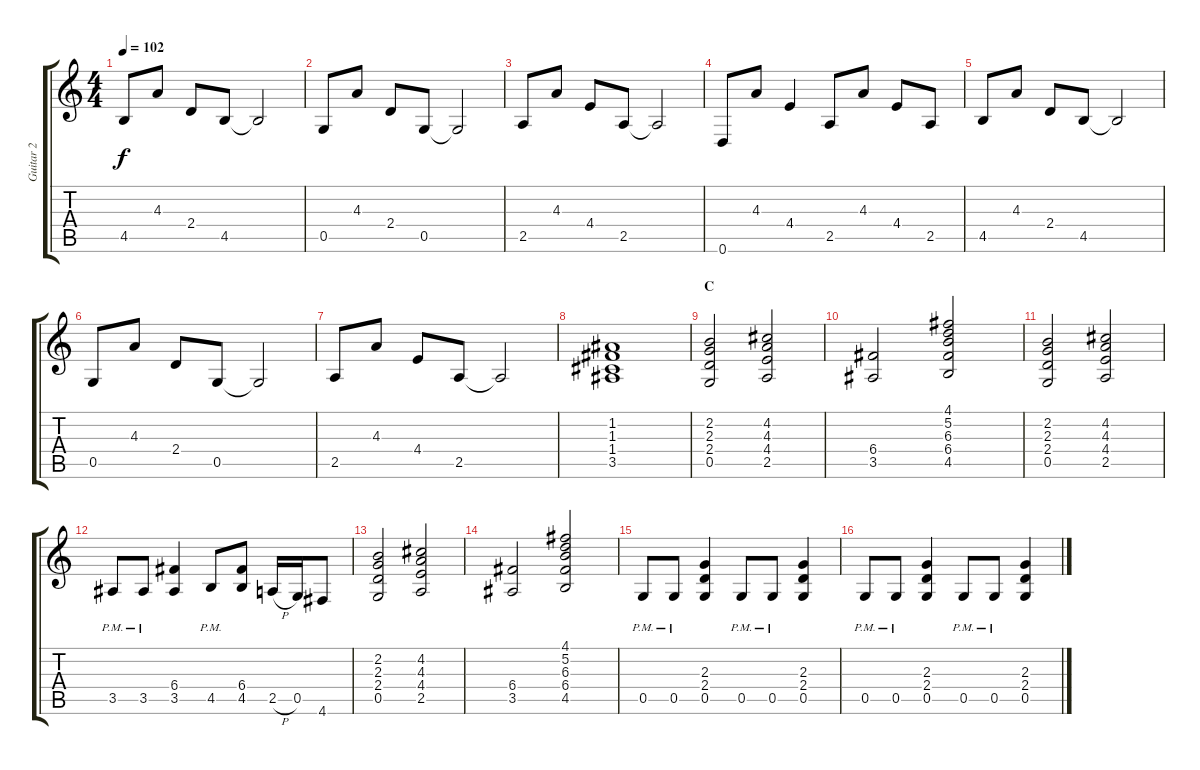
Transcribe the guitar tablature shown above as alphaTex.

\track ("Guitar 2" "Guitar 2") {instrument distortionguitar}
\staff {score tabs}
\tuning (D4 A3 F3 C3 G2 D2) {hide}
\ts (4 4)
\tempo 102
\clef g2
\ks c
4.5.8{dy f} 4.3.8 2.4.8 4.5.8 4.5{t}.2 |
0.5.8 4.3.8 2.4.8 0.5.8 0.5{t}.2 |
2.5.8 4.3.8 4.4.8 2.5.8 2.5{t}.2 |
0.6.8 4.3.8 4.4.4 2.5.8 4.3.8 4.4.8 2.5.8 |
4.5.8 4.3.8 2.4.8 4.5.8 4.5{t}.2 |
0.5.8 4.3.8 2.4.8 0.5.8 0.5{t}.2 |
2.5.8 4.3.8 4.4.8 2.5.8 2.5{t}.2 |
(1.2 1.3 1.4 3.5).1 |
\section ("" "C")
(2.2 2.3 2.4 0.5).2 (4.2 4.3 4.4 2.5).2 |
(6.4 3.5).2 (4.1 5.2 6.3 6.4 4.5).2 |
(2.2 2.3 2.4 0.5).2 (4.2 4.3 4.4 2.5).2 |
3.5{pm}.8 3.5{pm}.8 (6.4 3.5).4 4.5{pm}.8 (6.4 4.5).8 2.5{h}.16 0.5.16 4.6.8 |
(2.2 2.3 2.4 0.5).2 (4.2 4.3 4.4 2.5).2 |
(6.4 3.5).2 (4.1 5.2 6.3 6.4 4.5).2 |
0.5{pm}.8 0.5{pm}.8 (2.3 2.4 0.5).4 0.5{pm}.8 0.5{pm}.8 (2.3 2.4 0.5).4 |
0.5{pm}.8 0.5{pm}.8 (2.3 2.4 0.5).4 0.5{pm}.8 0.5{pm}.8 (2.3 2.4 0.5).4
